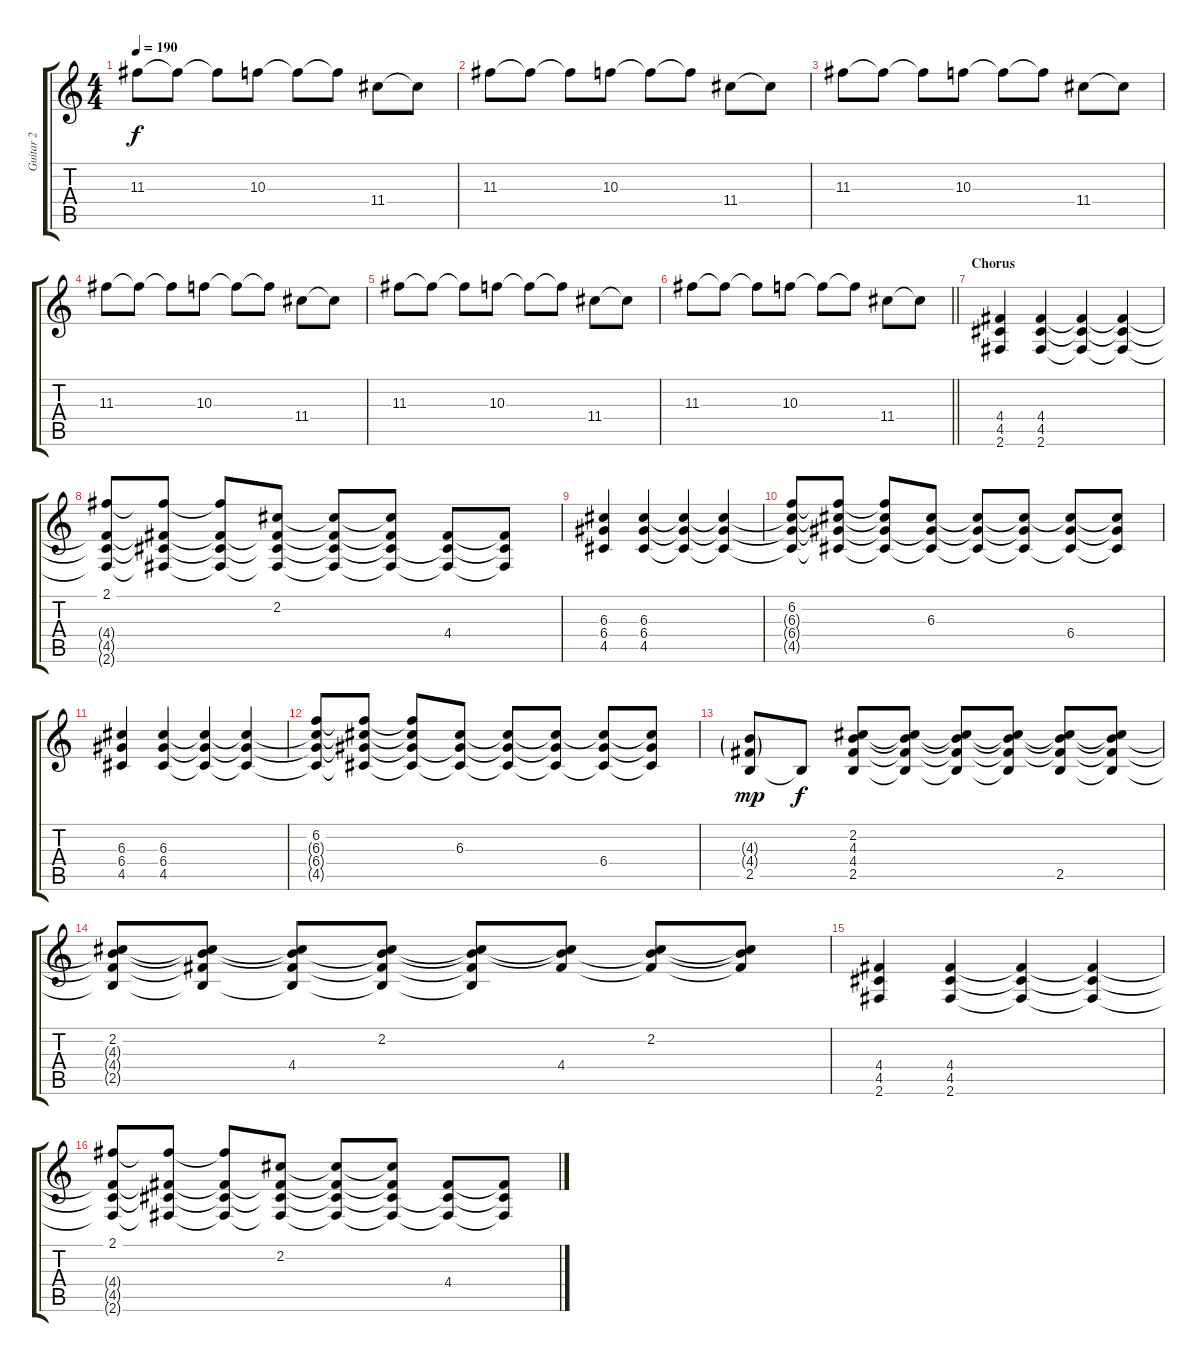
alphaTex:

\track ("Guitar 2" "Guitar 2") {instrument distortionguitar}
\staff {score tabs}
\tuning (E4 B3 G3 D3 A2 E2) {hide}
\ts (4 4)
\tempo 190
\clef g2
\ks c
11.3.8{dy f} 11.3{t}.8 11.3{t}.8 10.3.8 10.3{t}.8 10.3{t}.8 11.4.8 11.4{t}.8 |
11.3.8 11.3{t}.8 11.3{t}.8 10.3.8 10.3{t}.8 10.3{t}.8 11.4.8 11.4{t}.8 |
11.3.8 11.3{t}.8 11.3{t}.8 10.3.8 10.3{t}.8 10.3{t}.8 11.4.8 11.4{t}.8 |
11.3.8 11.3{t}.8 11.3{t}.8 10.3.8 10.3{t}.8 10.3{t}.8 11.4.8 11.4{t}.8 |
11.3.8 11.3{t}.8 11.3{t}.8 10.3.8 10.3{t}.8 10.3{t}.8 11.4.8 11.4{t}.8 |
\barLineRight lightlight
11.3.8 11.3{t}.8 11.3{t}.8 10.3.8 10.3{t}.8 10.3{t}.8 11.4.8 11.4{t}.8 |
\section ("" "Chorus")
(4.4 4.5 2.6).4 (4.4 4.5 2.6).4 (4.4{t} 4.5{t} 2.6{t}).4 (4.4{t} 4.5{t} 2.6{t}).4 |
(2.1 4.4{t} 4.5{t} 2.6{t}).8 (2.1{t} 4.4{t} 4.5{t} 2.6{t}).8 (2.1{t} 4.4{t} 4.5{t} 2.6{t}).8 (2.2 4.4{t} 4.5{t} 2.6{t}).8 (2.2{t} 4.4{t} 4.5{t} 2.6{t}).8 (2.2{t} 4.4{t} 4.5{t} 2.6{t}).8 (4.4 4.5{t} 2.6{t}).8 (4.4{t} 4.5{t} 2.6{t}).8 |
(6.3 6.4 4.5).4 (6.3 6.4 4.5).4 (6.3{t} 6.4{t} 4.5{t}).4 (6.3{t} 6.4{t} 4.5{t}).4 |
(6.2 6.3{t} 6.4{t} 4.5{t}).8 (6.2{t} 6.3{t} 6.4{t} 4.5{t}).8 (6.2{t} 6.3{t} 6.4{t} 4.5{t}).8 (6.3 6.4{t} 4.5{t}).8 (6.3{t} 6.4{t} 4.5{t}).8 (6.3{t} 6.4{t} 4.5{t}).8 (6.3{t} 6.4 4.5{t}).8 (6.3{t} 6.4{t} 4.5{t}).8 |
(6.3 6.4 4.5).4 (6.3 6.4 4.5).4 (6.3{t} 6.4{t} 4.5{t}).4 (6.3{t} 6.4{t} 4.5{t}).4 |
(6.2 6.3{t} 6.4{t} 4.5{t}).8 (6.2{t} 6.3{t} 6.4{t} 4.5{t}).8 (6.2{t} 6.3{t} 6.4{t} 4.5{t}).8 (6.3 6.4{t} 4.5{t}).8 (6.3{t} 6.4{t} 4.5{t}).8 (6.3{t} 6.4{t} 4.5{t}).8 (6.3{t} 6.4 4.5{t}).8 (6.3{t} 6.4{t} 4.5{t}).8 |
(4.3{g} 4.4{g} 2.5).8{dy mp} 2.5{t}.8{dy f} (2.2 4.3 4.4 2.5).8 (2.2{t} 4.3{t} 4.4{t} 2.5{t}).8 (2.2{t} 4.3{t} 4.4{t} 2.5{t}).8 (2.2{t} 4.3{t} 4.4{t} 2.5{t}).8 (2.2{t} 4.3{t} 4.4{t} 2.5).8 (2.2{t} 4.3{t} 4.4{t} 2.5{t}).8 |
(2.2 4.3{t} 4.4{t} 2.5{t}).8 (2.2{t} 4.3{t} 4.4{t} 2.5{t}).8 (2.2{t} 4.3{t} 4.4 2.5{t}).8 (2.2 4.3{t} 4.4{t} 2.5{t}).8 (2.2{t} 4.3{t} 4.4{t} 2.5{t}).8 (2.2{t} 4.3{t} 4.4).8 (2.2 4.3{t} 4.4{t}).8 (2.2{t} 4.3{t} 4.4{t}).8 |
(4.4 4.5 2.6).4 (4.4 4.5 2.6).4 (4.4{t} 4.5{t} 2.6{t}).4 (4.4{t} 4.5{t} 2.6{t}).4 |
(2.1 4.4{t} 4.5{t} 2.6{t}).8 (2.1{t} 4.4{t} 4.5{t} 2.6{t}).8 (2.1{t} 4.4{t} 4.5{t} 2.6{t}).8 (2.2 4.4{t} 4.5{t} 2.6{t}).8 (2.2{t} 4.4{t} 4.5{t} 2.6{t}).8 (2.2{t} 4.4{t} 4.5{t} 2.6{t}).8 (4.4 4.5{t} 2.6{t}).8 (4.4{t} 4.5{t} 2.6{t}).8
